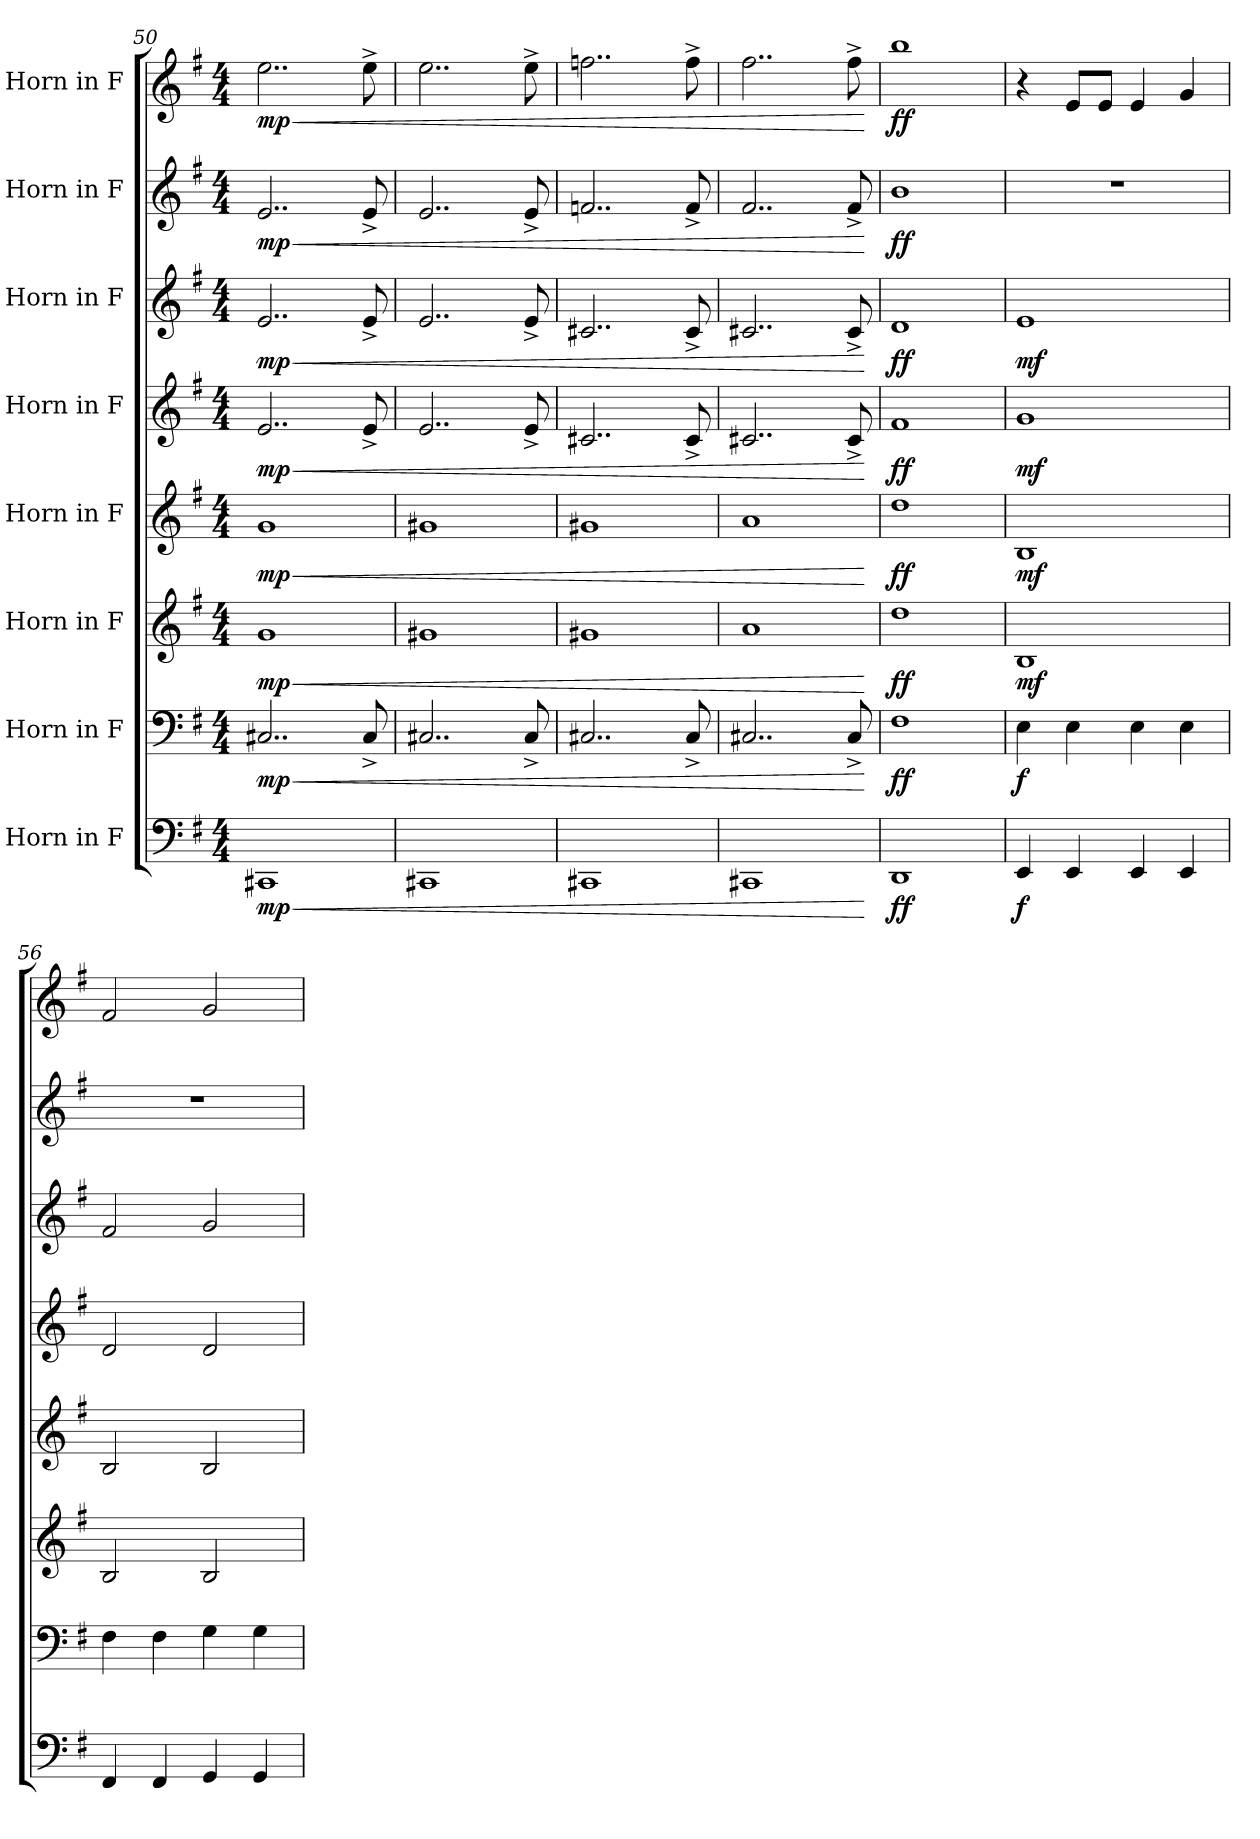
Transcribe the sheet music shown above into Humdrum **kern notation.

**kern	**dynam	**kern	**dynam	**kern	**dynam	**kern	**dynam	**kern	**dynam	**kern	**dynam	**kern	**dynam	**kern	**dynam
*part8	*part8	*part7	*part7	*part6	*part6	*part5	*part5	*part4	*part4	*part3	*part3	*part2	*part2	*part1	*part1
*staff8	*staff8	*staff7	*staff7	*staff6	*staff6	*staff5	*staff5	*staff4	*staff4	*staff3	*staff3	*staff2	*staff2	*staff1	*staff1
*I"Horn in F	*	*I"Horn in F	*	*I"Horn in F	*	*I"Horn in F	*	*I"Horn in F	*	*I"Horn in F	*	*I"Horn in F	*	*I"Horn in F	*
*clefF4	*	*clefF4	*	*clefG2	*	*clefG2	*	*clefG2	*	*clefG2	*	*clefG2	*	*clefG2	*
*ITrd4c7	*	*ITrd4c7	*	*ITrd4c7	*	*ITrd4c7	*	*ITrd4c7	*	*ITrd4c7	*	*ITrd4c7	*	*ITrd4c7	*
*k[]	*	*k[]	*	*k[]	*	*k[]	*	*k[]	*	*k[]	*	*k[]	*	*k[]	*
*M4/4	*	*M4/4	*	*M4/4	*	*M4/4	*	*M4/4	*	*M4/4	*	*M4/4	*	*M4/4	*
=50	=50	=50	=50	=50	=50	=50	=50	=50	=50	=50	=50	=50	=50	=50	=50
!	!LO:HP:b	!	!LO:HP:b	!	!LO:HP:b	!	!LO:HP:b	!	!LO:HP:b	!	!LO:HP:b	!	!LO:HP:b	!	!LO:HP:b
!	!LO:DY:n=1:b	!	!LO:DY:n=1:b	!	!LO:DY:n=1:b	!	!LO:DY:n=1:b	!	!LO:DY:n=1:b	!	!LO:DY:n=1:b	!	!LO:DY:n=1:b	!	!LO:DY:n=1:b
1FFF#X	< mp	2..FF#X/	< mp	1c	< mp	1c	< mp	2..A/	< mp	2..A/	< mp	2..A/	< mp	2..a\	< mp
.	.	8FF#^/	.	.	.	.	.	8A^/	.	8A^/	.	8A^/	.	8a^\	.
!!LO:PB:g=z
=51	=51	=51	=51	=51	=51	=51	=51	=51	=51	=51	=51	=51	=51	=51	=51
1FFF#X	.	2..FF#X/	.	1c#X	.	1c#X	.	2..A/	.	2..A/	.	2..A/	.	2..a\	.
.	.	8FF#^/	.	.	.	.	.	8A^/	.	8A^/	.	8A^/	.	8a^\	.
=52	=52	=52	=52	=52	=52	=52	=52	=52	=52	=52	=52	=52	=52	=52	=52
1FFF#X	.	2..FF#X/	.	1c#X	.	1c#X	.	2..F#X/	.	2..F#X/	.	2..B-X/	.	2..b-X\	.
.	.	8FF#^/	.	.	.	.	.	8F#^/	.	8F#^/	.	8B-^/	.	8b-^\	.
=53	=53	=53	=53	=53	=53	=53	=53	=53	=53	=53	=53	=53	=53	=53	=53
1FFF#X	.	2..FF#X/	.	1d	.	1d	.	2..F#X/	.	2..F#X/	.	2..B/	.	2..b\	.
.	.	8FF#^/	.	.	.	.	.	8F#^/	.	8F#^/	.	8B^/	.	8b^\	.
.	[	.	[	.	[	.	[	.	[	.	[	.	[	.	[
=54	=54	=54	=54	=54	=54	=54	=54	=54	=54	=54	=54	=54	=54	=54	=54
!	!LO:DY:b	!	!LO:DY:b	!	!LO:DY:b	!	!LO:DY:b	!	!LO:DY:b	!	!LO:DY:b	!	!LO:DY:b	!	!LO:DY:b
1GGG	ff	1BB	ff	1g	ff	1g	ff	1B	ff	1G	ff	1e	ff	1ee	ff
=55	=55	=55	=55	=55	=55	=55	=55	=55	=55	=55	=55	=55	=55	=55	=55
*	*	*	*	*	*	*	*	*	*	*	*	*	*	*MM170	*
!	!LO:DY:b	!	!LO:DY:b	!	!LO:DY:b	!	!LO:DY:b	!	!LO:DY:b	!	!LO:DY:b	!	!	!	!
4AAA/	f	4AA\	f	1E	mf	1E	mf	1c	mf	1A	mf	1r	.	4r	.
4AAA/	.	4AA\	.	.	.	.	.	.	.	.	.	.	.	8A/L	.
.	.	.	.	.	.	.	.	.	.	.	.	.	.	8A/J	.
4AAA/	.	4AA\	.	.	.	.	.	.	.	.	.	.	.	4A/	.
4AAA/	.	4AA\	.	.	.	.	.	.	.	.	.	.	.	4c/	.
=56	=56	=56	=56	=56	=56	=56	=56	=56	=56	=56	=56	=56	=56	=56	=56
4BBB/	.	4BB\	.	2E/	.	2E/	.	2G/	.	2B/	.	1r	.	2B/	.
4BBB/	.	4BB\	.	.	.	.	.	.	.	.	.	.	.	.	.
4CC/	.	4C\	.	2E/	.	2E/	.	2G/	.	2c/	.	.	.	2c/	.
4CC/	.	4C\	.	.	.	.	.	.	.	.	.	.	.	.	.
=	=	=	=	=	=	=	=	=	=	=	=	=	=	=	=
*-	*-	*-	*-	*-	*-	*-	*-	*-	*-	*-	*-	*-	*-	*-	*-
